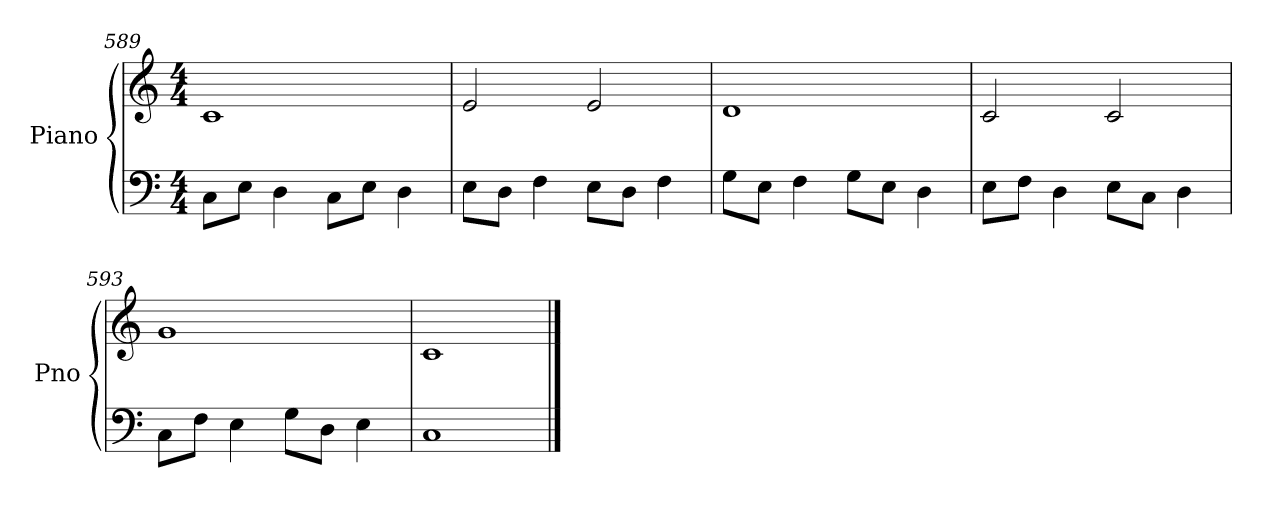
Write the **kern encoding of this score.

**kern	**kern
*part1	*part1
*staff2	*staff1
*I"Piano	*
*I'Pno	*
!!LO:LB:g=z
*clefF4	*clefG2
*k[]	*k[]
*M4/4	*M4/4
=589	=589
8C\L	1c
8E\J	.
4D\	.
8C\L	.
8E\J	.
4D\	.
=590	=590
8E\L	2e/
8D\J	.
4F\	.
8E\L	2e/
8D\J	.
4F\	.
=591	=591
8G\L	1d
8E\J	.
4F\	.
8G\L	.
8E\J	.
4D\	.
=592	=592
8E\L	2c/
8F\J	.
4D\	.
8E\L	2c/
8C\J	.
4D\	.
=593	=593
8C\L	1g
8F\J	.
4E\	.
8G\L	.
8D\J	.
4E\	.
=594	=594
1C	1c
==	==
*-	*-
